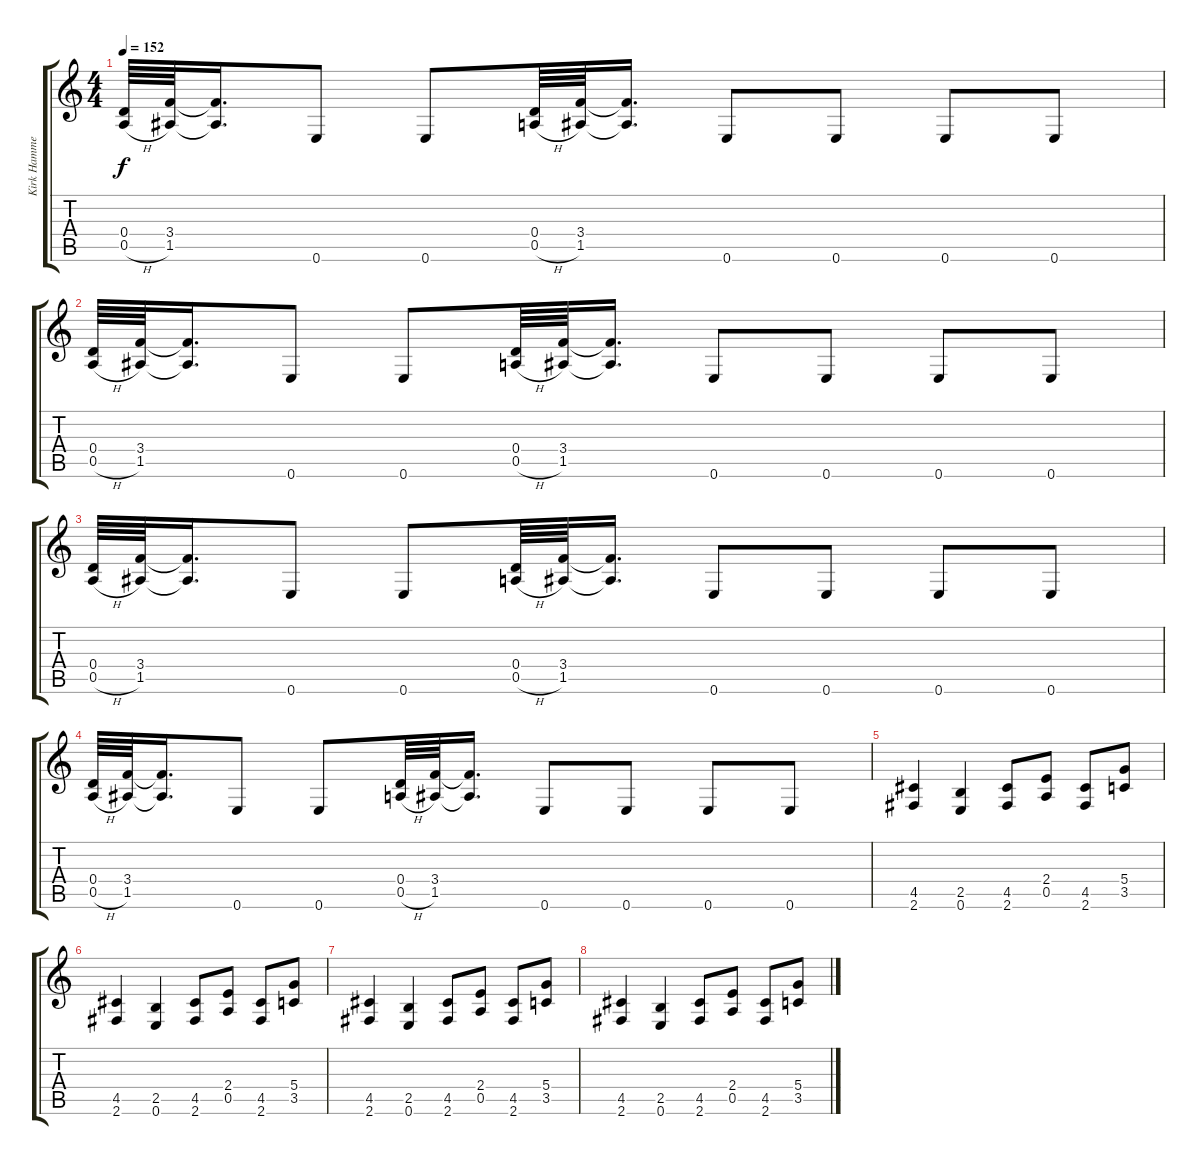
\track ("Kirk Hammett" "Kirk Hamme") {instrument distortionguitar bank 17}
\staff {score tabs}
\tuning (E4 B3 G3 D3 A2 E2) {hide}
\ts (4 4)
\tempo 152
\clef g2
\ks c
(0.4 0.5{h}).64{dy f} (3.4 1.5).64 (3.4{t} 1.5{t}).16{d} 0.6.8 0.6.8 (0.4 0.5{h}).64 (3.4 1.5).64 (3.4{t} 1.5{t}).16{d} 0.6.8 0.6.8 0.6.8 0.6.8 |
(0.4 0.5{h}).64 (3.4 1.5).64 (3.4{t} 1.5{t}).16{d} 0.6.8 0.6.8 (0.4 0.5{h}).64 (3.4 1.5).64 (3.4{t} 1.5{t}).16{d} 0.6.8 0.6.8 0.6.8 0.6.8 |
(0.4 0.5{h}).64 (3.4 1.5).64 (3.4{t} 1.5{t}).16{d} 0.6.8 0.6.8 (0.4 0.5{h}).64 (3.4 1.5).64 (3.4{t} 1.5{t}).16{d} 0.6.8 0.6.8 0.6.8 0.6.8 |
(0.4 0.5{h}).64 (3.4 1.5).64 (3.4{t} 1.5{t}).16{d} 0.6.8 0.6.8 (0.4 0.5{h}).64 (3.4 1.5).64 (3.4{t} 1.5{t}).16{d} 0.6.8 0.6.8 0.6.8 0.6.8 |
(4.5 2.6).4 (2.5 0.6).4 (4.5 2.6).8 (2.4 0.5).8 (4.5 2.6).8 (5.4 3.5).8 |
(4.5 2.6).4 (2.5 0.6).4 (4.5 2.6).8 (2.4 0.5).8 (4.5 2.6).8 (5.4 3.5).8 |
(4.5 2.6).4 (2.5 0.6).4 (4.5 2.6).8 (2.4 0.5).8 (4.5 2.6).8 (5.4 3.5).8 |
(4.5 2.6).4 (2.5 0.6).4 (4.5 2.6).8 (2.4 0.5).8 (4.5 2.6).8 (5.4 3.5).8
